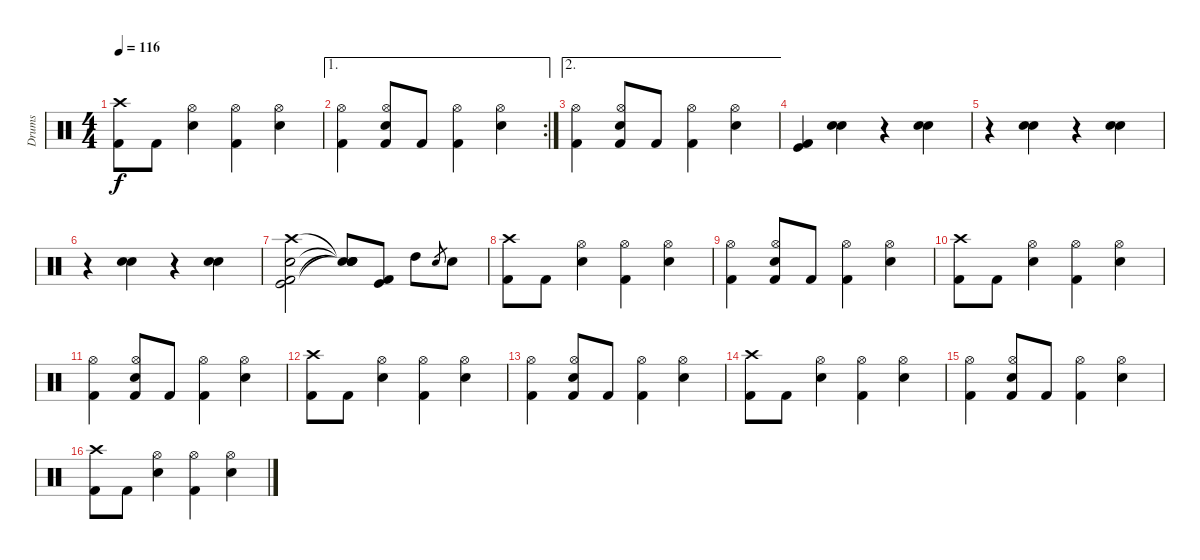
\track ("Drums" "Drums") {instrument percussion}
\staff {score}
\articulation defaults
\ts (4 4)
\tempo 116
\clef neutral
\ks c
("Crash high (hit)" "Kick (hit) 2").8{dy f} "Kick (hit) 2".8 ("Hi-Hat (open)" "Electric Snare (hit)").4 ("Hi-Hat (open)" "Kick (hit) 2").4 ("Hi-Hat (open)" "Electric Snare (hit)").4 |
\ae 1
\rc 2
("Hi-Hat (open)" "Kick (hit) 2").4 ("Hi-Hat (open)" "Electric Snare (hit)" "Kick (hit) 2").8 "Kick (hit) 2".8 ("Hi-Hat (open)" "Kick (hit) 2").4 ("Hi-Hat (open)" "Electric Snare (hit)").4 |
\ae 2
("Hi-Hat (open)" "Kick (hit) 2").4 ("Hi-Hat (open)" "Electric Snare (hit)" "Kick (hit) 2").8 "Kick (hit) 2".8 ("Hi-Hat (open)" "Kick (hit) 2").4 ("Hi-Hat (open)" "Electric Snare (hit)").4 |
("Kick (hit)" "Kick (hit) 2").4 ("Snare (hit) 2" "Electric Snare (hit)").4 r.4 ("Snare (hit) 2" "Electric Snare (hit)").4 |
r.4 ("Snare (hit) 2" "Electric Snare (hit)").4 r.4 ("Snare (hit) 2" "Electric Snare (hit)").4 |
r.4 ("Snare (hit) 2" "Electric Snare (hit)").4 r.4 ("Snare (hit) 2" "Electric Snare (hit)").4 |
("Crash high (hit)" "Electric Snare (hit)" "Kick (hit)" "Kick (hit) 2").2 ("Snare (hit)"{t} "Snare (hit)"{t} "Snare (hit)"{t} "Snare (hit)"{t}).8 ("Kick (hit)" "Kick (hit) 2").8 "High Tom (hit)".8 "Electric Snare (hit)".8{gr} "Electric Snare (hit)".8 |
("Crash high (hit)" "Kick (hit) 2").8 "Kick (hit) 2".8 ("Hi-Hat (open)" "Electric Snare (hit)").4 ("Hi-Hat (open)" "Kick (hit) 2").4 ("Hi-Hat (open)" "Electric Snare (hit)").4 |
("Hi-Hat (open)" "Kick (hit) 2").4 ("Hi-Hat (open)" "Electric Snare (hit)" "Kick (hit) 2").8 "Kick (hit) 2".8 ("Hi-Hat (open)" "Kick (hit) 2").4 ("Hi-Hat (open)" "Electric Snare (hit)").4 |
("Crash high (hit)" "Kick (hit) 2").8 "Kick (hit) 2".8 ("Hi-Hat (open)" "Electric Snare (hit)").4 ("Hi-Hat (open)" "Kick (hit) 2").4 ("Hi-Hat (open)" "Electric Snare (hit)").4 |
("Hi-Hat (open)" "Kick (hit) 2").4 ("Hi-Hat (open)" "Electric Snare (hit)" "Kick (hit) 2").8 "Kick (hit) 2".8 ("Hi-Hat (open)" "Kick (hit) 2").4 ("Hi-Hat (open)" "Electric Snare (hit)").4 |
("Crash high (hit)" "Kick (hit) 2").8 "Kick (hit) 2".8 ("Hi-Hat (open)" "Electric Snare (hit)").4 ("Hi-Hat (open)" "Kick (hit) 2").4 ("Hi-Hat (open)" "Electric Snare (hit)").4 |
("Hi-Hat (open)" "Kick (hit) 2").4 ("Hi-Hat (open)" "Electric Snare (hit)" "Kick (hit) 2").8 "Kick (hit) 2".8 ("Hi-Hat (open)" "Kick (hit) 2").4 ("Hi-Hat (open)" "Electric Snare (hit)").4 |
("Crash high (hit)" "Kick (hit) 2").8 "Kick (hit) 2".8 ("Hi-Hat (open)" "Electric Snare (hit)").4 ("Hi-Hat (open)" "Kick (hit) 2").4 ("Hi-Hat (open)" "Electric Snare (hit)").4 |
("Hi-Hat (open)" "Kick (hit) 2").4 ("Hi-Hat (open)" "Electric Snare (hit)" "Kick (hit) 2").8 "Kick (hit) 2".8 ("Hi-Hat (open)" "Kick (hit) 2").4 ("Hi-Hat (open)" "Electric Snare (hit)").4 |
("Crash high (hit)" "Kick (hit) 2").8 "Kick (hit) 2".8 ("Hi-Hat (open)" "Electric Snare (hit)").4 ("Hi-Hat (open)" "Kick (hit) 2").4 ("Hi-Hat (open)" "Electric Snare (hit)").4
